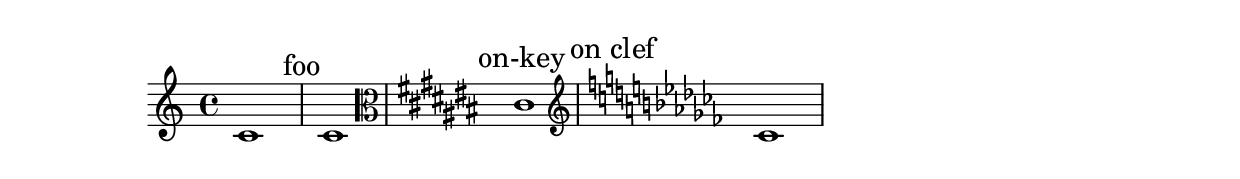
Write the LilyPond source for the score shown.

\version "2.17.6"

\header {
  texidoc = "RehearsalMarks still align correctly if Mark_engraver is moved to
another context."
}

\layout {
  \context {
    \Staff
    \consists "Mark_engraver"
  }
  \context {
    \Score
    \remove "Mark_engraver"
  }
}

\relative c' {
  c1 \mark "foo"
  c1
  \key cis \major
  \clef alto
  \override Score.RehearsalMark.break-align-symbols = #'(key-signature)
  \mark "on-key"
  cis
  \key ces \major
  \override Score.RehearsalMark.break-align-symbols = #'(clef)
  \clef treble
  \mark "on clef"
  ces
}
